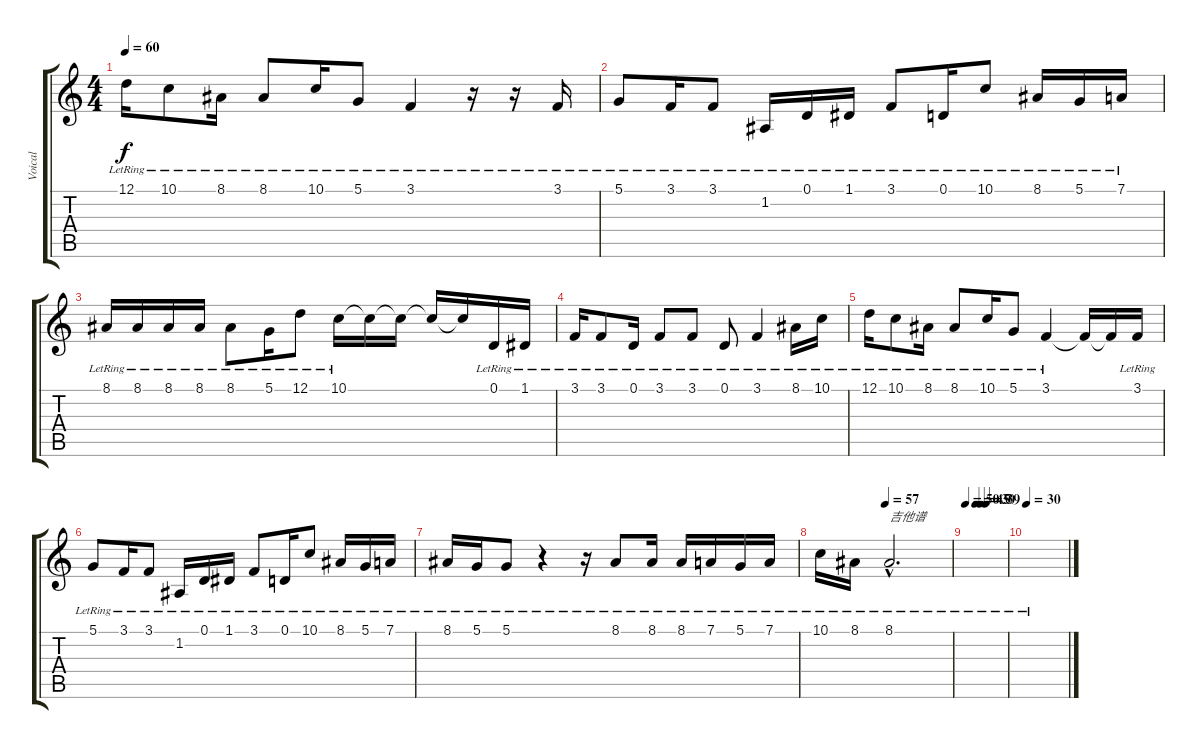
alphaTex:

\track ("Voical" "Voical") {instrument orchestralharp}
\staff {score tabs}
\tuning (D4 A3 F3 C3 G2 D2) {hide}
\ts (4 4)
\tempo 60
\clef g2
\ks c
12.1{lr}.16{dy f} 10.1{lr}.8 8.1{lr}.16 8.1{lr}.8 10.1{lr}.16 5.1{lr}.8 3.1{lr}.4 r.16 r.16 3.1{lr}.16 |
5.1{lr}.8 3.1{lr}.16 3.1{lr}.8 1.2{lr}.16 0.1{lr}.16 1.1{lr}.16 3.1{lr}.8 0.1{lr}.16 10.1{lr}.8 8.1{lr}.16 5.1{lr}.16 7.1{lr}.16 |
8.1{lr}.16 8.1{lr}.16 8.1{lr}.16 8.1{lr}.16 8.1{lr}.8 5.1{lr}.16 12.1{lr}.8 10.1{lr}.16 10.1{t}.16 10.1{t}.16 10.1{t}.16 10.1{t}.16 0.1{lr}.16 1.1{lr}.16 |
3.1{lr}.16 3.1{lr}.8 0.1{lr}.16 3.1{lr}.8 3.1{lr}.8 0.1{lr}.8 3.1{lr}.4 8.1{lr}.16 10.1{lr}.16 |
12.1{lr}.16 10.1{lr}.8 8.1{lr}.16 8.1{lr}.8 10.1{lr}.16 5.1{lr}.8 3.1{lr}.4 3.1{t}.16 3.1{t}.16 3.1{lr}.16 |
5.1{lr}.8 3.1{lr}.16 3.1{lr}.8 1.2{lr}.16 0.1{lr}.16 1.1{lr}.16 3.1{lr}.8 0.1{lr}.16 10.1{lr}.8 8.1{lr}.16 5.1{lr}.16 7.1{lr}.16 |
8.1{lr}.16 5.1{lr}.16 5.1{lr}.8 r.4 r.16 8.1{lr}.8 8.1{lr}.16 8.1{lr}.16 7.1{lr}.16 5.1{lr}.16 7.1{lr}.16 |
\tempo (57 0.5)
10.1{lr}.16 8.1{lr}.16 8.1{hac lr}.2{d txt "吉他谱"} |
\tempo 50
\tempo (45 0.25)
\tempo (30 0.375)
\tempo (39 0.5)
|
\tempo 30
